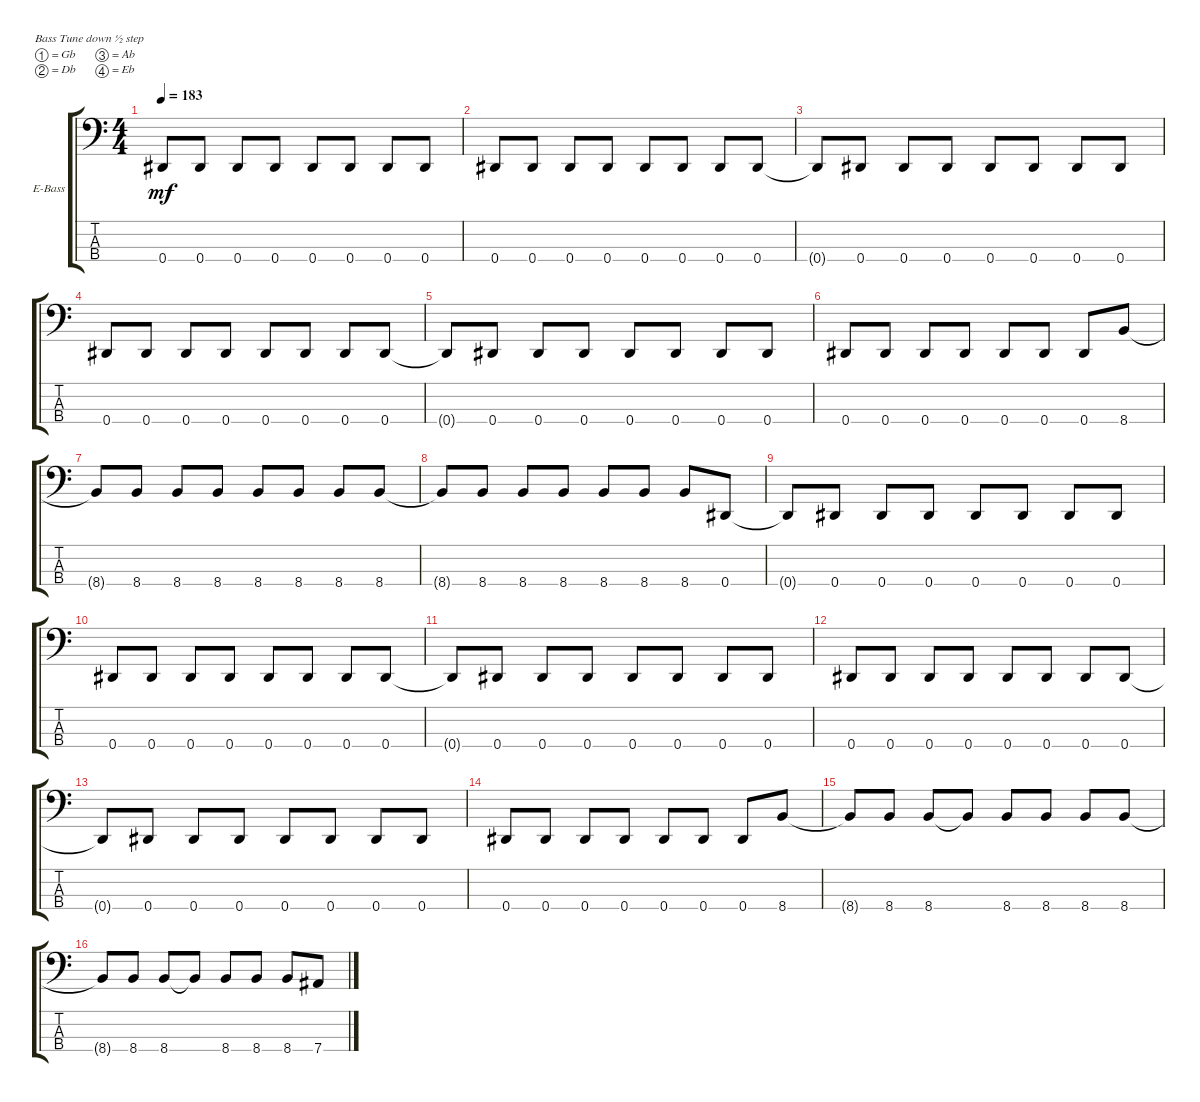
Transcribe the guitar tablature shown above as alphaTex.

\bracketExtendMode groupsimilarinstruments
\firstSystemTrackNameOrientation horizontal
\otherSystemsTrackNameOrientation horizontal
\track ("Electric Bass" "E-Bass") {instrument electricbassfinger}
\staff {score tabs}
\tuning (Gb2 Db2 Ab1 Eb1)
\ts (4 4)
\tempo 183
\clef f4
\ks c
0.4{t}.8{dy mf} 0.4.8 0.4.8 0.4.8 0.4.8 0.4.8 0.4.8 0.4.8 |
0.4.8 0.4.8 0.4.8 0.4.8 0.4.8 0.4.8 0.4.8 0.4.8 |
0.4{t}.8 0.4.8 0.4.8 0.4.8 0.4.8 0.4.8 0.4.8 0.4.8 |
0.4.8 0.4.8 0.4.8 0.4.8 0.4.8 0.4.8 0.4.8 0.4.8 |
0.4{t}.8 0.4.8 0.4.8 0.4.8 0.4.8 0.4.8 0.4.8 0.4.8 |
0.4.8 0.4.8 0.4.8 0.4.8 0.4.8 0.4.8 0.4.8 8.4.8 |
8.4{t}.8 8.4.8 8.4.8 8.4.8 8.4.8 8.4.8 8.4.8 8.4.8 |
8.4{t}.8 8.4.8 8.4.8 8.4.8 8.4.8 8.4.8 8.4.8 0.4.8 |
0.4{t}.8 0.4.8 0.4.8 0.4.8 0.4.8 0.4.8 0.4.8 0.4.8 |
0.4.8 0.4.8 0.4.8 0.4.8 0.4.8 0.4.8 0.4.8 0.4.8 |
0.4{t}.8 0.4.8 0.4.8 0.4.8 0.4.8 0.4.8 0.4.8 0.4.8 |
0.4.8 0.4.8 0.4.8 0.4.8 0.4.8 0.4.8 0.4.8 0.4.8 |
0.4{t}.8 0.4.8 0.4.8 0.4.8 0.4.8 0.4.8 0.4.8 0.4.8 |
0.4.8 0.4.8 0.4.8 0.4.8 0.4.8 0.4.8 0.4.8 8.4.8 |
8.4{t}.8 8.4.8 8.4.8 8.4{t}.8 8.4.8 8.4.8 8.4.8 8.4.8 |
8.4{t}.8 8.4.8 8.4.8 8.4{t}.8 8.4.8 8.4.8 8.4.8 7.4.8
